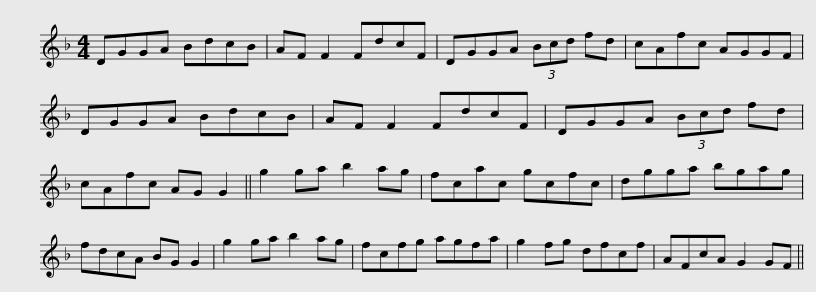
X:1
L:1/8
M:4/4
I:linebreak $
K:F
V:1 treble
V:1
 DGGA BdcB | AF F2 FdcF | DGGA (3Bcd fd | cAfc AGGF | DGGA BdcB |$ %5
 AF F2 FdcF | DGGA (3Bcd fd | cAfc AG G2 || g2 ga b2 ag | fcac gcfc |$ %10
 dgga bgag | fdcA BG G2 | g2 ga b2 ag | fcfg agfa | g2 fg dfcf | %15
 AFcA G2 GF || %16
